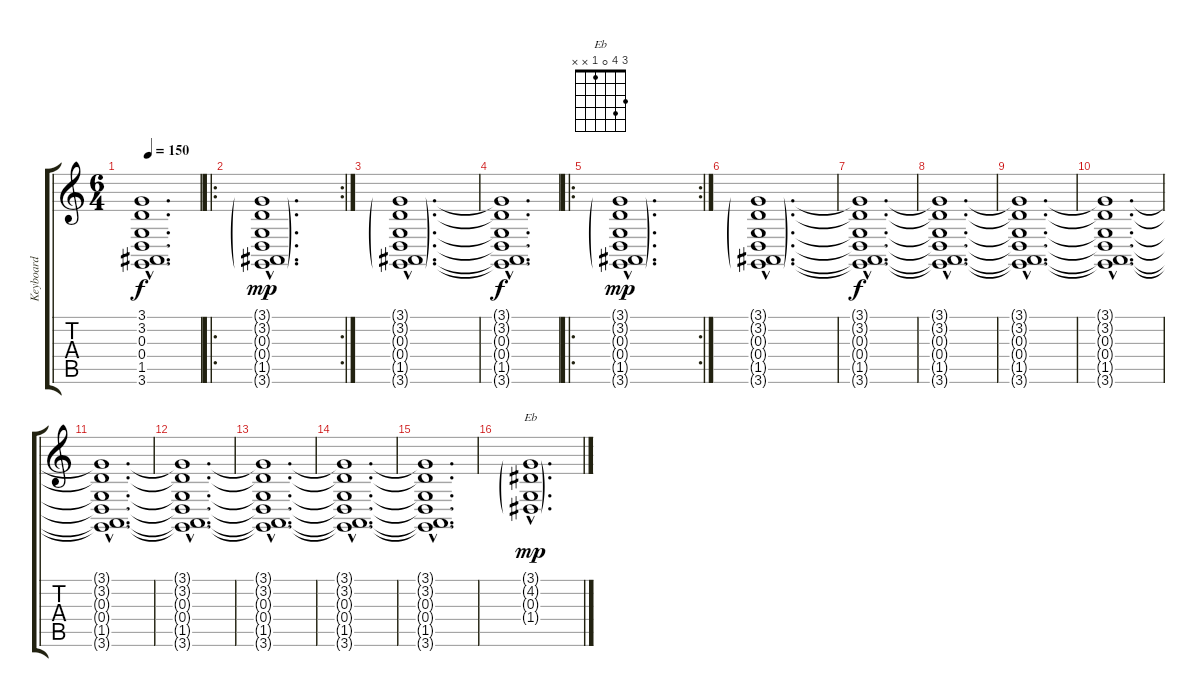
\track ("Keyboard" "Keyboard") {instrument drawbarorgan}
\staff {score tabs}
\tuning (E4 B3 G3 D3 A2 E2) {hide}
\chord ("Eb" 3 4 0 1 x x)
\ts (6 4)
\tempo 150
\clef g2
\ks c
(3.1{hac t} 3.2{hac t} 0.3{hac t} 0.4{hac t} 1.5{hac t} 3.6{hac t}).1{d dy f} |
\ro
\rc 2
(3.1{g hac} 3.2{g hac} 0.3{g hac} 0.4{g hac} 1.5{g hac} 3.6{g hac}).1{d dy mp} |
(3.1{g hac} 3.2{g hac} 0.3{g hac} 0.4{g hac} 1.5{g hac} 3.6{g hac}).1{d} |
(3.1{hac t} 3.2{hac t} 0.3{hac t} 0.4{hac t} 1.5{hac t} 3.6{hac t}).1{d dy f} |
\ro
\rc 2
(3.1{g hac} 3.2{g hac} 0.3{g hac} 0.4{g hac} 1.5{g hac} 3.6{g hac}).1{d dy mp} |
(3.1{g hac} 3.2{g hac} 0.3{g hac} 0.4{g hac} 1.5{g hac} 3.6{g hac}).1{d} |
(3.1{hac t} 3.2{hac t} 0.3{hac t} 0.4{hac t} 1.5{hac t} 3.6{hac t}).1{d dy f} |
(3.1{hac t} 3.2{hac t} 0.3{hac t} 0.4{hac t} 1.5{hac t} 3.6{hac t}).1{d} |
(3.1{hac t} 3.2{hac t} 0.3{hac t} 0.4{hac t} 1.5{hac t} 3.6{hac t}).1{d} |
(3.1{hac t} 3.2{hac t} 0.3{hac t} 0.4{hac t} 1.5{hac t} 3.6{hac t}).1{d} |
(3.1{hac t} 3.2{hac t} 0.3{hac t} 0.4{hac t} 1.5{hac t} 3.6{hac t}).1{d} |
(3.1{hac t} 3.2{hac t} 0.3{hac t} 0.4{hac t} 1.5{hac t} 3.6{hac t}).1{d} |
(3.1{hac t} 3.2{hac t} 0.3{hac t} 0.4{hac t} 1.5{hac t} 3.6{hac t}).1{d} |
(3.1{hac t} 3.2{hac t} 0.3{hac t} 0.4{hac t} 1.5{hac t} 3.6{hac t}).1{d} |
(3.1{hac t} 3.2{hac t} 0.3{hac t} 0.4{hac t} 1.5{hac t} 3.6{hac t}).1{d} |
(3.1{g hac} 4.2{g hac} 0.3{g hac} 1.4{g hac}).1{d ch "Eb" dy mp}
